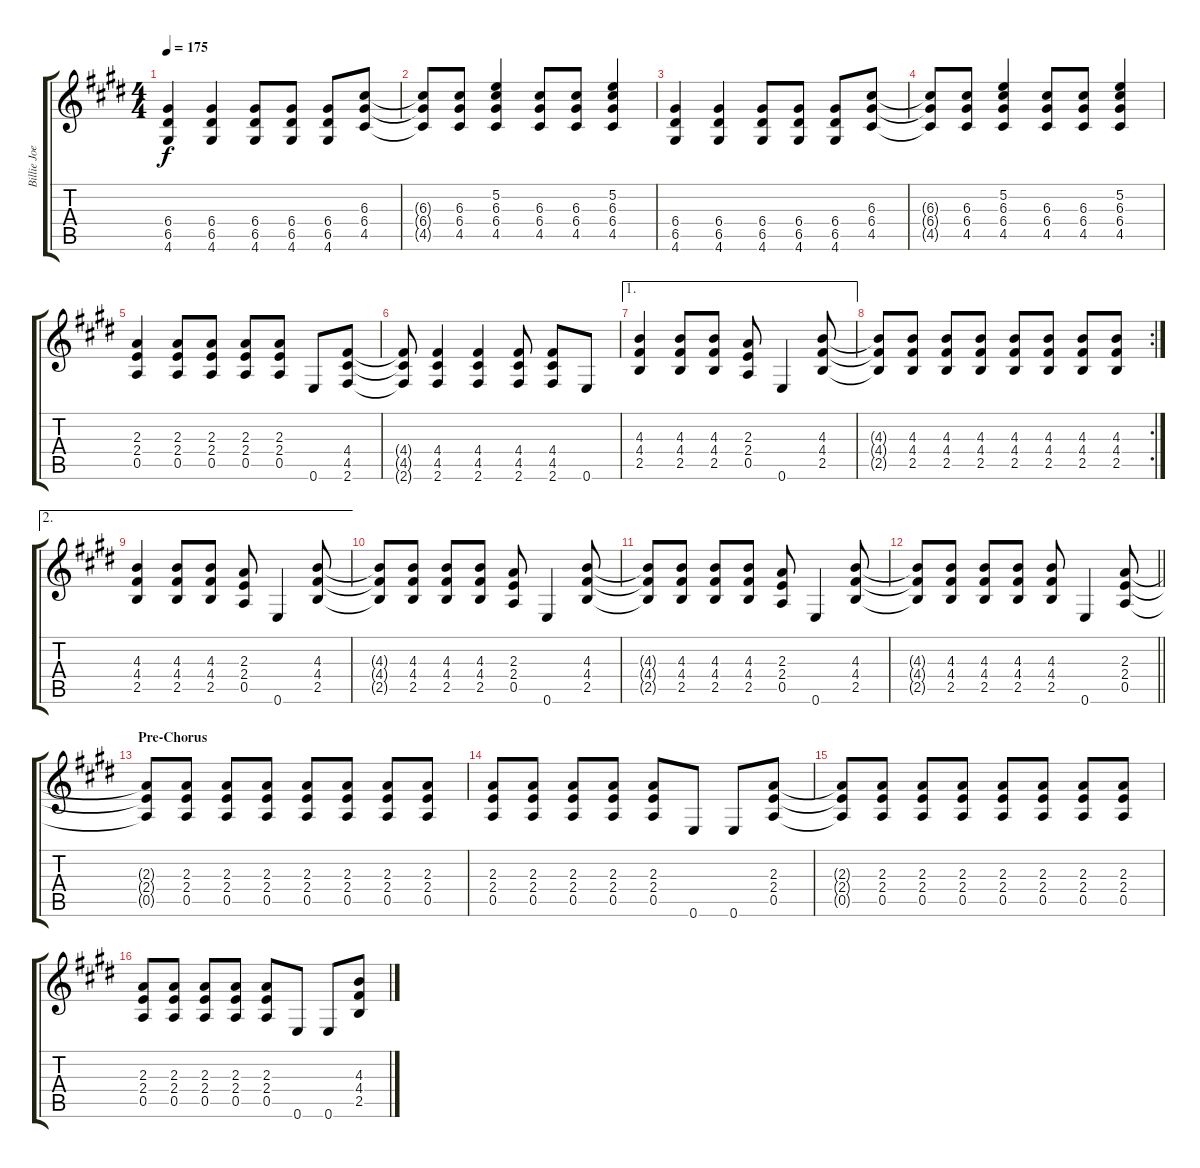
\track ("Billie Joe" "Billie Joe") {instrument overdrivenguitar}
\staff {score tabs}
\tuning (E4 B3 G3 D3 A2 E2) {hide}
\ts (4 4)
\tempo 175
\clef g2
\ks e
(6.4 6.5 4.6).4{dy f} (6.4 6.5 4.6).4 (6.4 6.5 4.6).8 (6.4 6.5 4.6).8 (6.4 6.5 4.6).8 (6.3 6.4 4.5).8 |
(6.3{t} 6.4{t} 4.5{t}).8 (6.3 6.4 4.5).8 (5.2 6.3 6.4 4.5).4 (6.3 6.4 4.5).8 (6.3 6.4 4.5).8 (5.2 6.3 6.4 4.5).4 |
(6.4 6.5 4.6).4 (6.4 6.5 4.6).4 (6.4 6.5 4.6).8 (6.4 6.5 4.6).8 (6.4 6.5 4.6).8 (6.3 6.4 4.5).8 |
(6.3{t} 6.4{t} 4.5{t}).8 (6.3 6.4 4.5).8 (5.2 6.3 6.4 4.5).4 (6.3 6.4 4.5).8 (6.3 6.4 4.5).8 (5.2 6.3 6.4 4.5).4 |
(2.3 2.4 0.5).4 (2.3 2.4 0.5).8 (2.3 2.4 0.5).8 (2.3 2.4 0.5).8 (2.3 2.4 0.5).8 0.6.8 (4.4 4.5 2.6).8 |
(4.4{t} 4.5{t} 2.6{t}).8 (4.4 4.5 2.6).4 (4.4 4.5 2.6).4 (4.4 4.5 2.6).8 (4.4 4.5 2.6).8 0.6.8 |
\ae 1
(4.3 4.4 2.5).4 (4.3 4.4 2.5).8 (4.3 4.4 2.5).8 (2.3 2.4 0.5).8 0.6.4 (4.3 4.4 2.5).8 |
\rc 2
(4.3{t} 4.4{t} 2.5{t}).8 (4.3 4.4 2.5).8 (4.3 4.4 2.5).8 (4.3 4.4 2.5).8 (4.3 4.4 2.5).8 (4.3 4.4 2.5).8 (4.3 4.4 2.5).8 (4.3 4.4 2.5).8 |
\ae 2
(4.3 4.4 2.5).4 (4.3 4.4 2.5).8 (4.3 4.4 2.5).8 (2.3 2.4 0.5).8 0.6.4 (4.3 4.4 2.5).8 |
(4.3{t} 4.4{t} 2.5{t}).8 (4.3 4.4 2.5).8 (4.3 4.4 2.5).8 (4.3 4.4 2.5).8 (2.3 2.4 0.5).8 0.6.4 (4.3 4.4 2.5).8 |
(4.3{t} 4.4{t} 2.5{t}).8 (4.3 4.4 2.5).8 (4.3 4.4 2.5).8 (4.3 4.4 2.5).8 (2.3 2.4 0.5).8 0.6.4 (4.3 4.4 2.5).8 |
\barLineRight lightlight
(4.3{t} 4.4{t} 2.5{t}).8 (4.3 4.4 2.5).8 (4.3 4.4 2.5).8 (4.3 4.4 2.5).8 (4.3 4.4 2.5).8 0.6.4 (2.3 2.4 0.5).8 |
\section ("" "Pre-Chorus")
(2.3{t} 2.4{t} 0.5{t}).8 (2.3 2.4 0.5).8 (2.3 2.4 0.5).8 (2.3 2.4 0.5).8 (2.3 2.4 0.5).8 (2.3 2.4 0.5).8 (2.3 2.4 0.5).8 (2.3 2.4 0.5).8 |
(2.3 2.4 0.5).8 (2.3 2.4 0.5).8 (2.3 2.4 0.5).8 (2.3 2.4 0.5).8 (2.3 2.4 0.5).8 0.6.8 0.6.8 (2.3 2.4 0.5).8 |
(2.3{t} 2.4{t} 0.5{t}).8 (2.3 2.4 0.5).8 (2.3 2.4 0.5).8 (2.3 2.4 0.5).8 (2.3 2.4 0.5).8 (2.3 2.4 0.5).8 (2.3 2.4 0.5).8 (2.3 2.4 0.5).8 |
(2.3 2.4 0.5).8 (2.3 2.4 0.5).8 (2.3 2.4 0.5).8 (2.3 2.4 0.5).8 (2.3 2.4 0.5).8 0.6.8 0.6.8 (4.3 4.4 2.5).8
